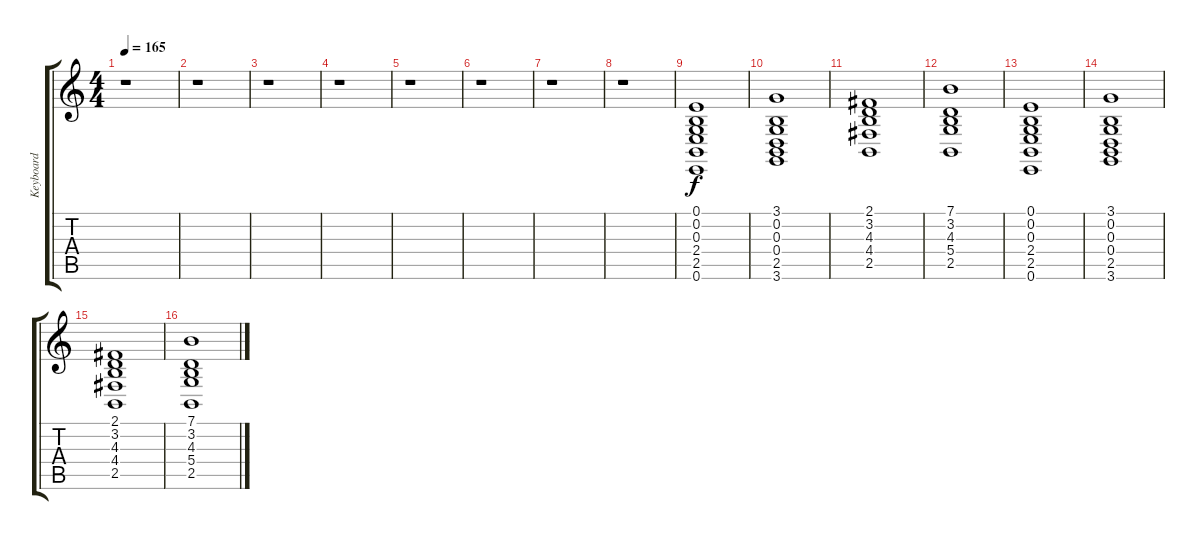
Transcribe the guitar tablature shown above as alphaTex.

\track ("Keyboard" "Keyboard") {instrument pad2warm}
\staff {score tabs}
\tuning (E4 B3 G3 D3 A2 E2) {hide}
\ts (4 4)
\tempo 165
\clef g2
\ks c
r.1{dy f} |
r.1 |
r.1 |
r.1 |
r.1 |
r.1 |
r.1 |
r.1 |
(0.1 0.2 0.3 2.4 2.5 0.6).1 |
(3.1 0.2 0.3 0.4 2.5 3.6).1 |
(2.1 3.2 4.3 4.4 2.5).1 |
(7.1 3.2 4.3 5.4 2.5).1 |
(0.1 0.2 0.3 2.4 2.5 0.6).1 |
(3.1 0.2 0.3 0.4 2.5 3.6).1 |
(2.1 3.2 4.3 4.4 2.5).1 |
(7.1 3.2 4.3 5.4 2.5).1
